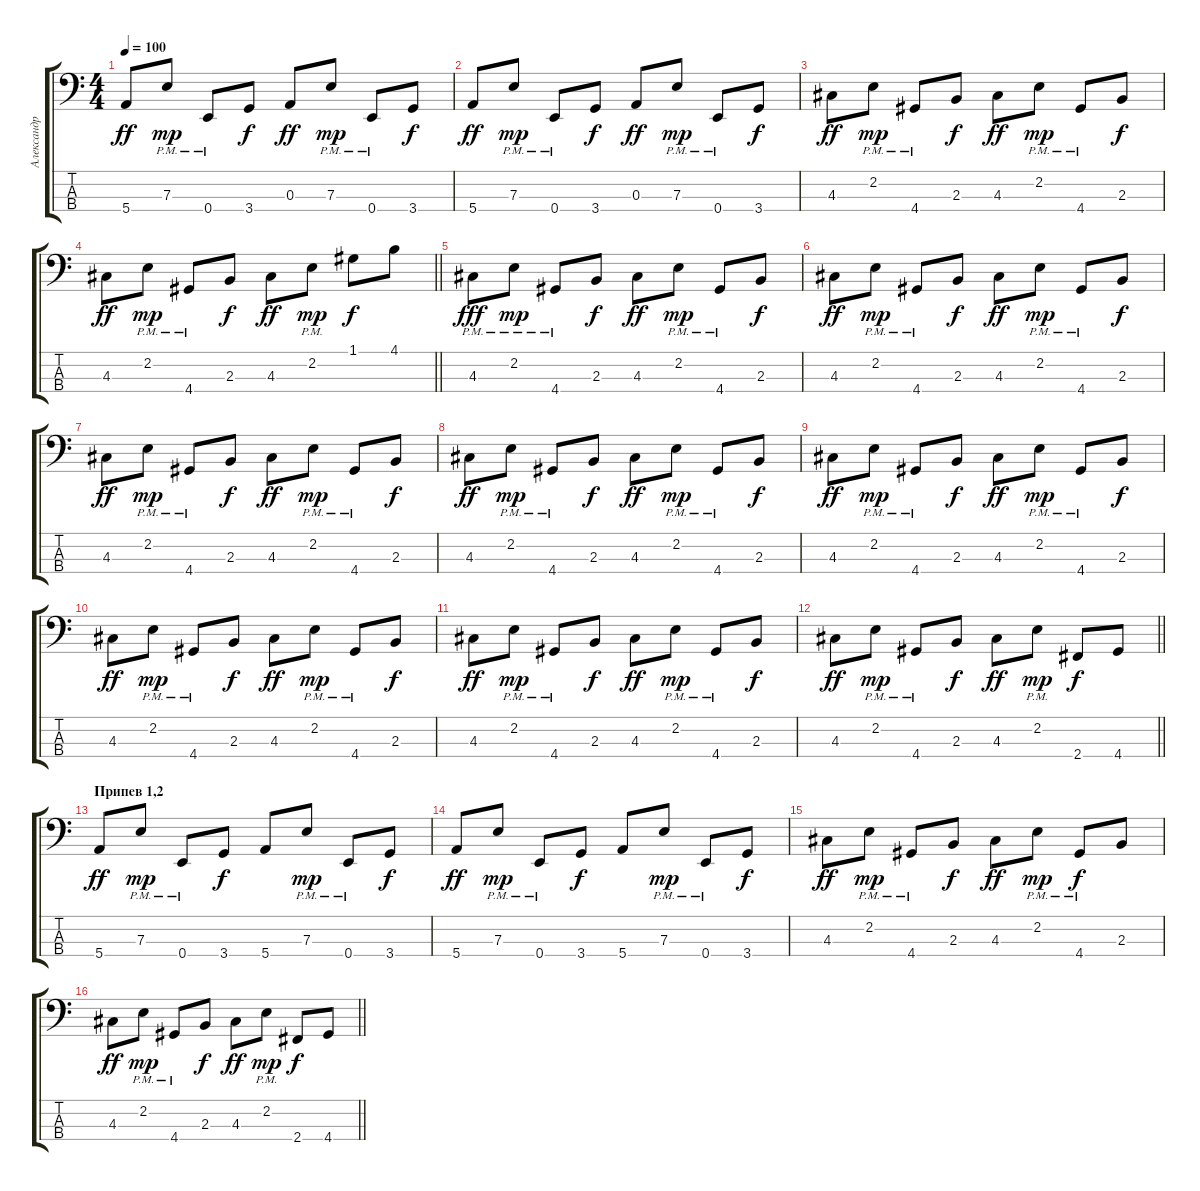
\track ("Александр Кутиков" "Александр ") {instrument electricbassfinger}
\staff {score tabs}
\tuning (G2 D2 A1 E1) {hide}
\ts (4 4)
\tempo 100
\clef f4
\ks c
5.4.8{dy ff} 7.3{pm}.8{dy mp} 0.4{pm}.8 3.4.8{dy f} 0.3.8{dy ff} 7.3{pm}.8{dy mp} 0.4{pm}.8 3.4.8{dy f} |
5.4.8{dy ff} 7.3{pm}.8{dy mp} 0.4{pm}.8 3.4.8{dy f} 0.3.8{dy ff} 7.3{pm}.8{dy mp} 0.4{pm}.8 3.4.8{dy f} |
4.3.8{dy ff} 2.2{pm}.8{dy mp} 4.4{pm}.8 2.3.8{dy f} 4.3.8{dy ff} 2.2{pm}.8{dy mp} 4.4{pm}.8 2.3.8{dy f} |
\barLineRight lightlight
4.3.8{dy ff} 2.2{pm}.8{dy mp} 4.4{pm}.8 2.3.8{dy f} 4.3.8{dy ff} 2.2{pm}.8{dy mp} 1.1.8{dy f} 4.1.8 |
4.3{pm}.8{dy fff} 2.2{pm}.8{dy mp} 4.4{pm}.8 2.3.8{dy f} 4.3.8{dy ff} 2.2{pm}.8{dy mp} 4.4{pm}.8 2.3.8{dy f} |
4.3.8{dy ff} 2.2{pm}.8{dy mp} 4.4{pm}.8 2.3.8{dy f} 4.3.8{dy ff} 2.2{pm}.8{dy mp} 4.4{pm}.8 2.3.8{dy f} |
4.3.8{dy ff} 2.2{pm}.8{dy mp} 4.4{pm}.8 2.3.8{dy f} 4.3.8{dy ff} 2.2{pm}.8{dy mp} 4.4{pm}.8 2.3.8{dy f} |
4.3.8{dy ff} 2.2{pm}.8{dy mp} 4.4{pm}.8 2.3.8{dy f} 4.3.8{dy ff} 2.2{pm}.8{dy mp} 4.4{pm}.8 2.3.8{dy f} |
4.3.8{dy ff} 2.2{pm}.8{dy mp} 4.4{pm}.8 2.3.8{dy f} 4.3.8{dy ff} 2.2{pm}.8{dy mp} 4.4{pm}.8 2.3.8{dy f} |
4.3.8{dy ff} 2.2{pm}.8{dy mp} 4.4{pm}.8 2.3.8{dy f} 4.3.8{dy ff} 2.2{pm}.8{dy mp} 4.4{pm}.8 2.3.8{dy f} |
4.3.8{dy ff} 2.2{pm}.8{dy mp} 4.4{pm}.8 2.3.8{dy f} 4.3.8{dy ff} 2.2{pm}.8{dy mp} 4.4{pm}.8 2.3.8{dy f} |
\barLineRight lightlight
4.3.8{dy ff} 2.2{pm}.8{dy mp} 4.4{pm}.8 2.3.8{dy f} 4.3.8{dy ff} 2.2{pm}.8{dy mp} 2.4.8{dy f} 4.4.8 |
\section ("" "Припев 1,2")
5.4.8{dy ff} 7.3{pm}.8{dy mp} 0.4{pm}.8 3.4.8{dy f} 5.4.8 7.3{pm}.8{dy mp} 0.4{pm}.8 3.4.8{dy f} |
5.4.8{dy ff} 7.3{pm}.8{dy mp} 0.4{pm}.8 3.4.8{dy f} 5.4.8 7.3{pm}.8{dy mp} 0.4{pm}.8 3.4.8{dy f} |
4.3.8{dy ff} 2.2{pm}.8{dy mp} 4.4{pm}.8 2.3.8{dy f} 4.3.8{dy ff} 2.2{pm}.8{dy mp} 4.4{pm}.8{dy f} 2.3.8 |
\barLineRight lightlight
4.3.8{dy ff} 2.2{pm}.8{dy mp} 4.4{pm}.8 2.3.8{dy f} 4.3.8{dy ff} 2.2{pm}.8{dy mp} 2.4.8{dy f} 4.4.8
